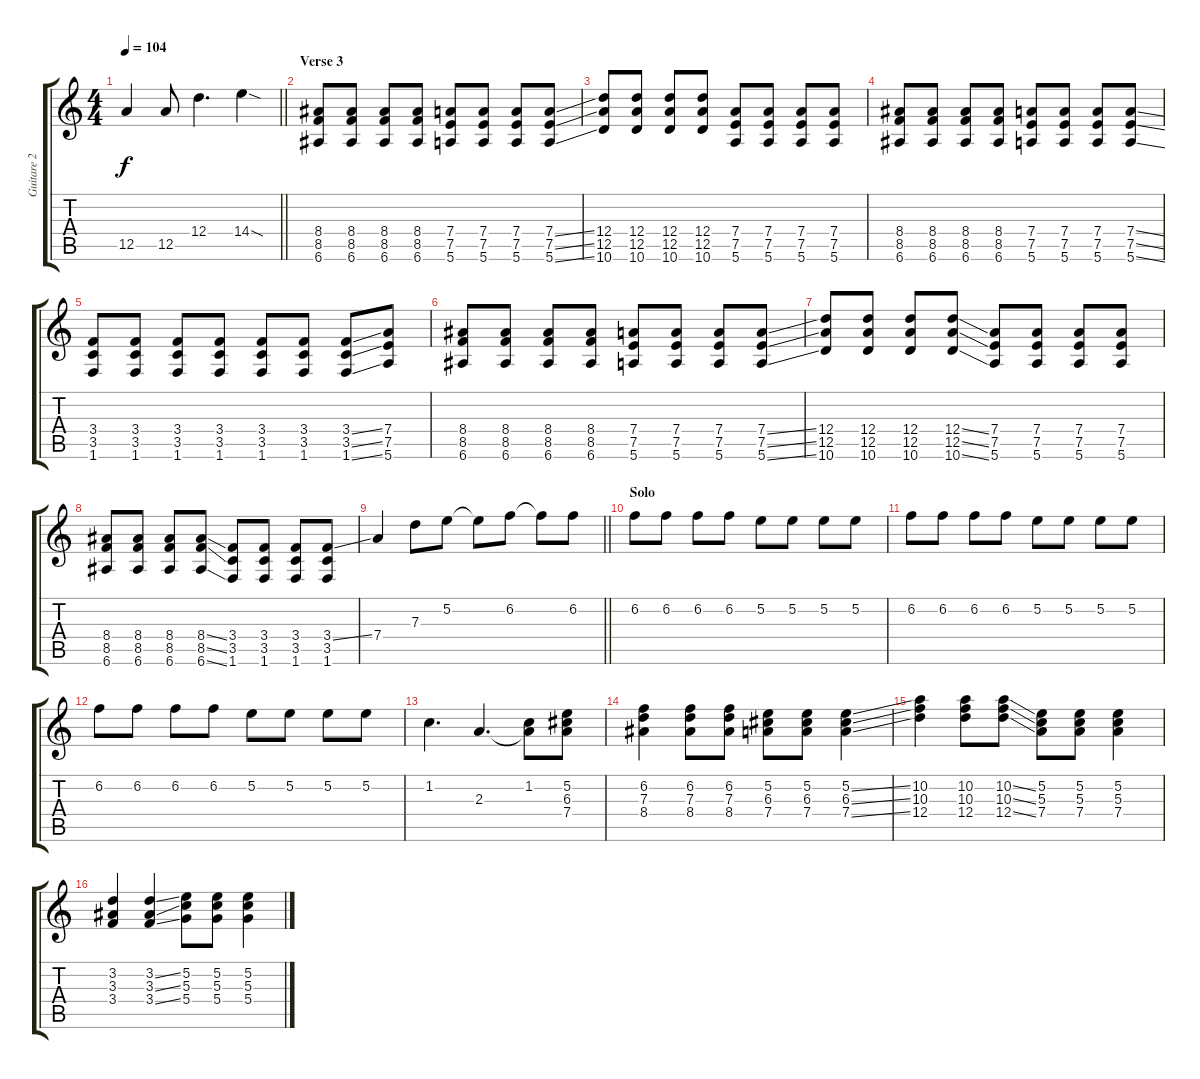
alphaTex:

\track ("Guitare 2" "Guitare 2") {instrument distortionguitar}
\staff {score tabs}
\tuning (E4 B3 G3 D3 A2 E2) {hide}
\ts (4 4)
\tempo 104
\clef g2
\barLineRight lightlight
\ks c
12.5.4{dy f} 12.5.8 12.4.4{d} 14.4{sod}.4 |
\section ("" "Verse 3")
(8.4 8.5 6.6).8 (8.4 8.5 6.6).8 (8.4 8.5 6.6).8 (8.4 8.5 6.6).8 (7.4 7.5 5.6).8 (7.4 7.5 5.6).8 (7.4 7.5 5.6).8 (7.4{ss} 7.5{ss} 5.6{ss}).8 |
(12.4 12.5 10.6).8 (12.4 12.5 10.6).8 (12.4 12.5 10.6).8 (12.4 12.5 10.6).8 (7.4 7.5 5.6).8 (7.4 7.5 5.6).8 (7.4 7.5 5.6).8 (7.4 7.5 5.6).8 |
(8.4 8.5 6.6).8 (8.4 8.5 6.6).8 (8.4 8.5 6.6).8 (8.4 8.5 6.6).8 (7.4 7.5 5.6).8 (7.4 7.5 5.6).8 (7.4 7.5 5.6).8 (7.4{ss} 7.5{ss} 5.6{ss}).8 |
(3.4 3.5 1.6).8 (3.4 3.5 1.6).8 (3.4 3.5 1.6).8 (3.4 3.5 1.6).8 (3.4 3.5 1.6).8 (3.4 3.5 1.6).8 (3.4{ss} 3.5{ss} 1.6{ss}).8 (7.4 7.5 5.6).8 |
(8.4 8.5 6.6).8 (8.4 8.5 6.6).8 (8.4 8.5 6.6).8 (8.4 8.5 6.6).8 (7.4 7.5 5.6).8 (7.4 7.5 5.6).8 (7.4 7.5 5.6).8 (7.4{ss} 7.5{ss} 5.6{ss}).8 |
(12.4 12.5 10.6).8 (12.4 12.5 10.6).8 (12.4 12.5 10.6).8 (12.4{ss} 12.5{ss} 10.6{ss}).8 (7.4 7.5 5.6).8 (7.4 7.5 5.6).8 (7.4 7.5 5.6).8 (7.4 7.5 5.6).8 |
(8.4 8.5 6.6).8 (8.4 8.5 6.6).8 (8.4 8.5 6.6).8 (8.4{ss} 8.5{ss} 6.6{ss}).8 (3.4 3.5 1.6).8 (3.4 3.5 1.6).8 (3.4 3.5 1.6).8 (3.4{ss} 3.5 1.6).8 |
\barLineRight lightlight
7.4.4 7.3.8 5.2.8 5.2{t}.8 6.2.8 6.2{t}.8 6.2.8 |
\section ("" "Solo")
6.2.8 6.2.8 6.2.8 6.2.8 5.2.8 5.2.8 5.2.8 5.2.8 |
6.2.8 6.2.8 6.2.8 6.2.8 5.2.8 5.2.8 5.2.8 5.2.8 |
6.2.8 6.2.8 6.2.8 6.2.8 5.2.8 5.2.8 5.2.8 5.2.8 |
1.2.4{d} 2.3.4{d} (1.2 2.3{t}).8 (5.2 6.3 7.4).8 |
(6.2 7.3 8.4).4 (6.2 7.3 8.4).8 (6.2 7.3 8.4).8 (5.2 6.3 7.4).8 (5.2 6.3 7.4).8 (5.2{ss} 6.3{ss} 7.4{ss}).4 |
(10.2 10.3 12.4).4 (10.2 10.3 12.4).8 (10.2{ss} 10.3{ss} 12.4{ss}).8 (5.2 5.3 7.4).8 (5.2 5.3 7.4).8 (5.2 5.3 7.4).4 |
(3.2 3.3 3.4).4 (3.2{ss} 3.3{ss} 3.4{ss}).4 (5.2 5.3 5.4).8 (5.2 5.3 5.4).8 (5.2{ss} 5.3{ss} 5.4{ss}).4
